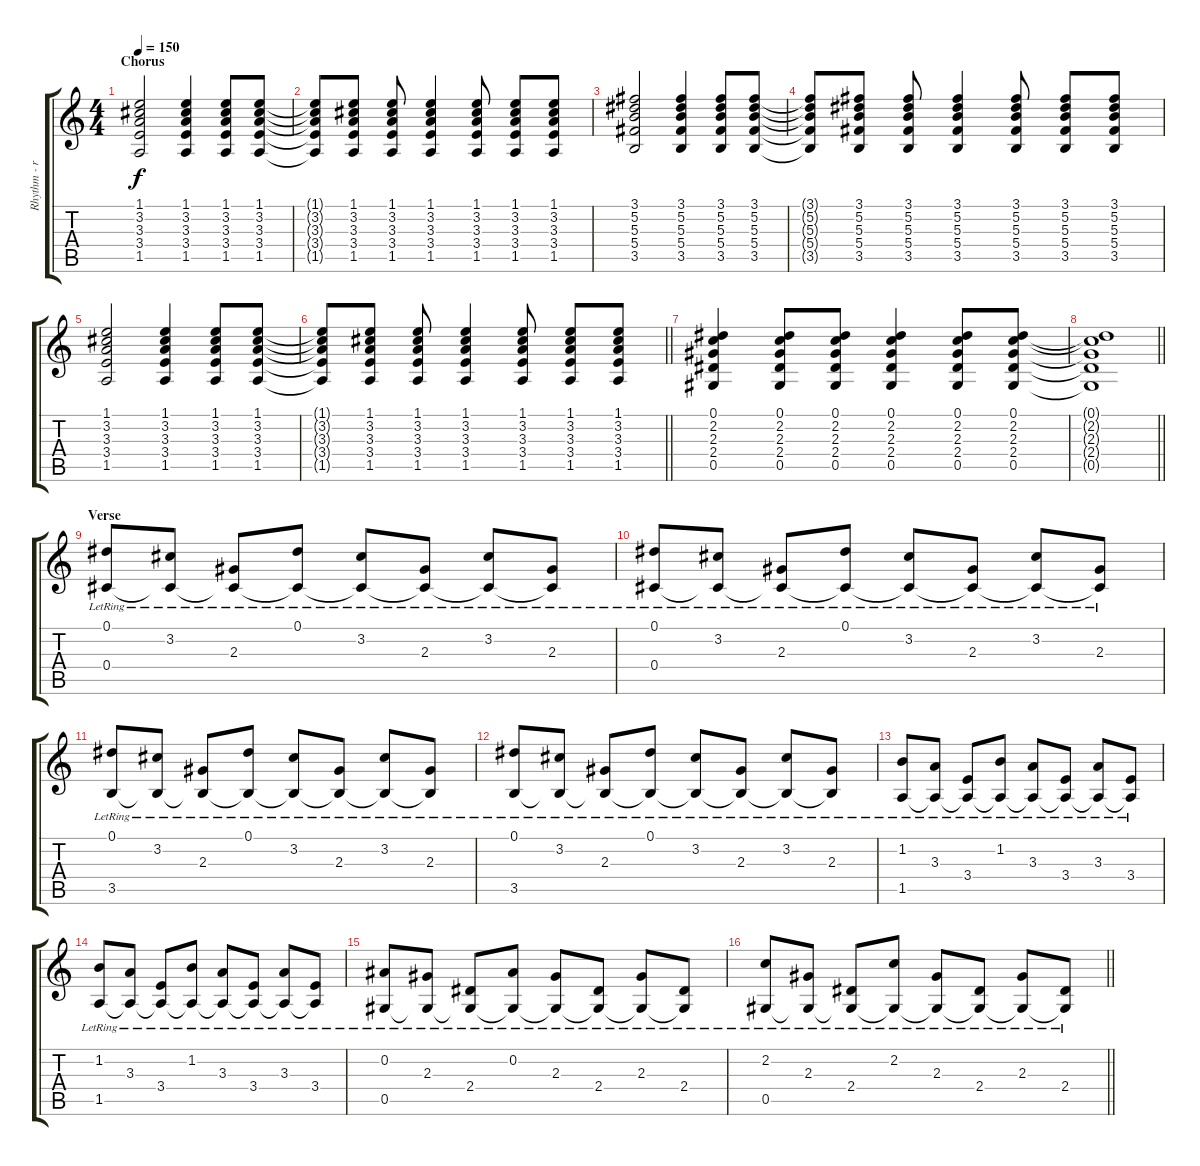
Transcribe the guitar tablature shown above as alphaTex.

\track ("Rhythm - right" "Rhythm - r") {instrument acousticguitarsteel}
\staff {score tabs}
\tuning (Eb4 Bb3 Gb3 Db3 Ab2 Eb2) {hide}
\ts (4 4)
\section ("" "Chorus")
\tempo 150
\clef g2
\ks c
(1.1 3.2 3.3 3.4 1.5).2{dy f volume 5} (1.1 3.2 3.3 3.4 1.5).4 (1.1 3.2 3.3 3.4 1.5).8 (1.1 3.2 3.3 3.4 1.5).8 |
(1.1{t} 3.2{t} 3.3{t} 3.4{t} 1.5{t}).8 (1.1 3.2 3.3 3.4 1.5).8 (1.1 3.2 3.3 3.4 1.5).8 (1.1 3.2 3.3 3.4 1.5).4 (1.1 3.2 3.3 3.4 1.5).8 (1.1 3.2 3.3 3.4 1.5).8 (1.1 3.2 3.3 3.4 1.5).8 |
(3.1 5.2 5.3 5.4 3.5).2 (3.1 5.2 5.3 5.4 3.5).4 (3.1 5.2 5.3 5.4 3.5).8 (3.1 5.2 5.3 5.4 3.5).8 |
(3.1{t} 5.2{t} 5.3{t} 5.4{t} 3.5{t}).8 (3.1 5.2 5.3 5.4 3.5).8 (3.1 5.2 5.3 5.4 3.5).8 (3.1 5.2 5.3 5.4 3.5).4 (3.1 5.2 5.3 5.4 3.5).8 (3.1 5.2 5.3 5.4 3.5).8 (3.1 5.2 5.3 5.4 3.5).8 |
(1.1 3.2 3.3 3.4 1.5).2 (1.1 3.2 3.3 3.4 1.5).4 (1.1 3.2 3.3 3.4 1.5).8 (1.1 3.2 3.3 3.4 1.5).8 |
\barLineRight lightlight
(1.1{t} 3.2{t} 3.3{t} 3.4{t} 1.5{t}).8 (1.1 3.2 3.3 3.4 1.5).8 (1.1 3.2 3.3 3.4 1.5).8 (1.1 3.2 3.3 3.4 1.5).4 (1.1 3.2 3.3 3.4 1.5).8 (1.1 3.2 3.3 3.4 1.5).8 (1.1 3.2 3.3 3.4 1.5).8 |
(0.1 2.2 2.3 2.4 0.5).4 (0.1 2.2 2.3 2.4 0.5).8 (0.1 2.2 2.3 2.4 0.5).8 (0.1 2.2 2.3 2.4 0.5).4 (0.1 2.2 2.3 2.4 0.5).8 (0.1 2.2 2.3 2.4 0.5).8 |
\barLineRight lightlight
(0.1{t} 2.2{t} 2.3{t} 2.4{t} 0.5{t}).1 |
\section ("" "Verse")
(0.1{lr} 0.4{lr}).8{volume 8} (3.2{lr} 0.4{lr t}).8 (2.3{lr} 0.4{lr t}).8 (0.1{lr} 0.4{lr t}).8 (3.2{lr} 0.4{lr t}).8 (2.3{lr} 0.4{lr t}).8 (3.2{lr} 0.4{lr t}).8 (2.3{lr} 0.4{lr t}).8 |
(0.1{lr} 0.4{lr}).8 (3.2{lr} 0.4{lr t}).8 (2.3{lr} 0.4{lr t}).8 (0.1{lr} 0.4{lr t}).8 (3.2{lr} 0.4{lr t}).8 (2.3{lr} 0.4{lr t}).8 (3.2{lr} 0.4{lr t}).8 (2.3{lr} 0.4{lr t}).8 |
(0.1{lr} 3.5{lr}).8 (3.2{lr} 3.5{lr t}).8 (2.3{lr} 3.5{lr t}).8 (0.1{lr} 3.5{lr t}).8 (3.2{lr} 3.5{lr t}).8 (2.3{lr} 3.5{lr t}).8 (3.2{lr} 3.5{lr t}).8 (2.3{lr} 3.5{lr t}).8 |
(0.1{lr} 3.5{lr}).8 (3.2{lr} 3.5{lr t}).8 (2.3{lr} 3.5{lr t}).8 (0.1{lr} 3.5{lr t}).8 (3.2{lr} 3.5{lr t}).8 (2.3{lr} 3.5{lr t}).8 (3.2{lr} 3.5{lr t}).8 (2.3{lr} 3.5{lr t}).8 |
(1.2{lr} 1.5{lr}).8 (3.3{lr} 1.5{lr t}).8 (3.4{lr} 1.5{lr t}).8 (1.2{lr} 1.5{lr t}).8 (3.3{lr} 1.5{lr t}).8 (3.4{lr} 1.5{lr t}).8 (3.3{lr} 1.5{lr t}).8 (3.4{lr} 1.5{lr t}).8 |
(1.2{lr} 1.5{lr}).8 (3.3{lr} 1.5{lr t}).8 (3.4{lr} 1.5{lr t}).8 (1.2{lr} 1.5{lr t}).8 (3.3{lr} 1.5{lr t}).8 (3.4{lr} 1.5{lr t}).8 (3.3{lr} 1.5{lr t}).8 (3.4{lr} 1.5{lr t}).8 |
(0.2{lr} 0.5{lr}).8 (2.3{lr} 0.5{lr t}).8 (2.4{lr} 0.5{lr t}).8 (0.2{lr} 0.5{lr t}).8 (2.3{lr} 0.5{lr t}).8 (2.4{lr} 0.5{lr t}).8 (2.3{lr} 0.5{lr t}).8 (2.4{lr} 0.5{lr t}).8 |
\barLineRight lightlight
(2.2{lr} 0.5{lr}).8 (2.3{lr} 0.5{lr t}).8 (2.4{lr} 0.5{lr t}).8 (2.2{lr} 0.5{lr t}).8 (2.3{lr} 0.5{lr t}).8 (2.4{lr} 0.5{lr t}).8 (2.3{lr} 0.5{lr t}).8 (2.4{lr} 0.5{lr t}).8
